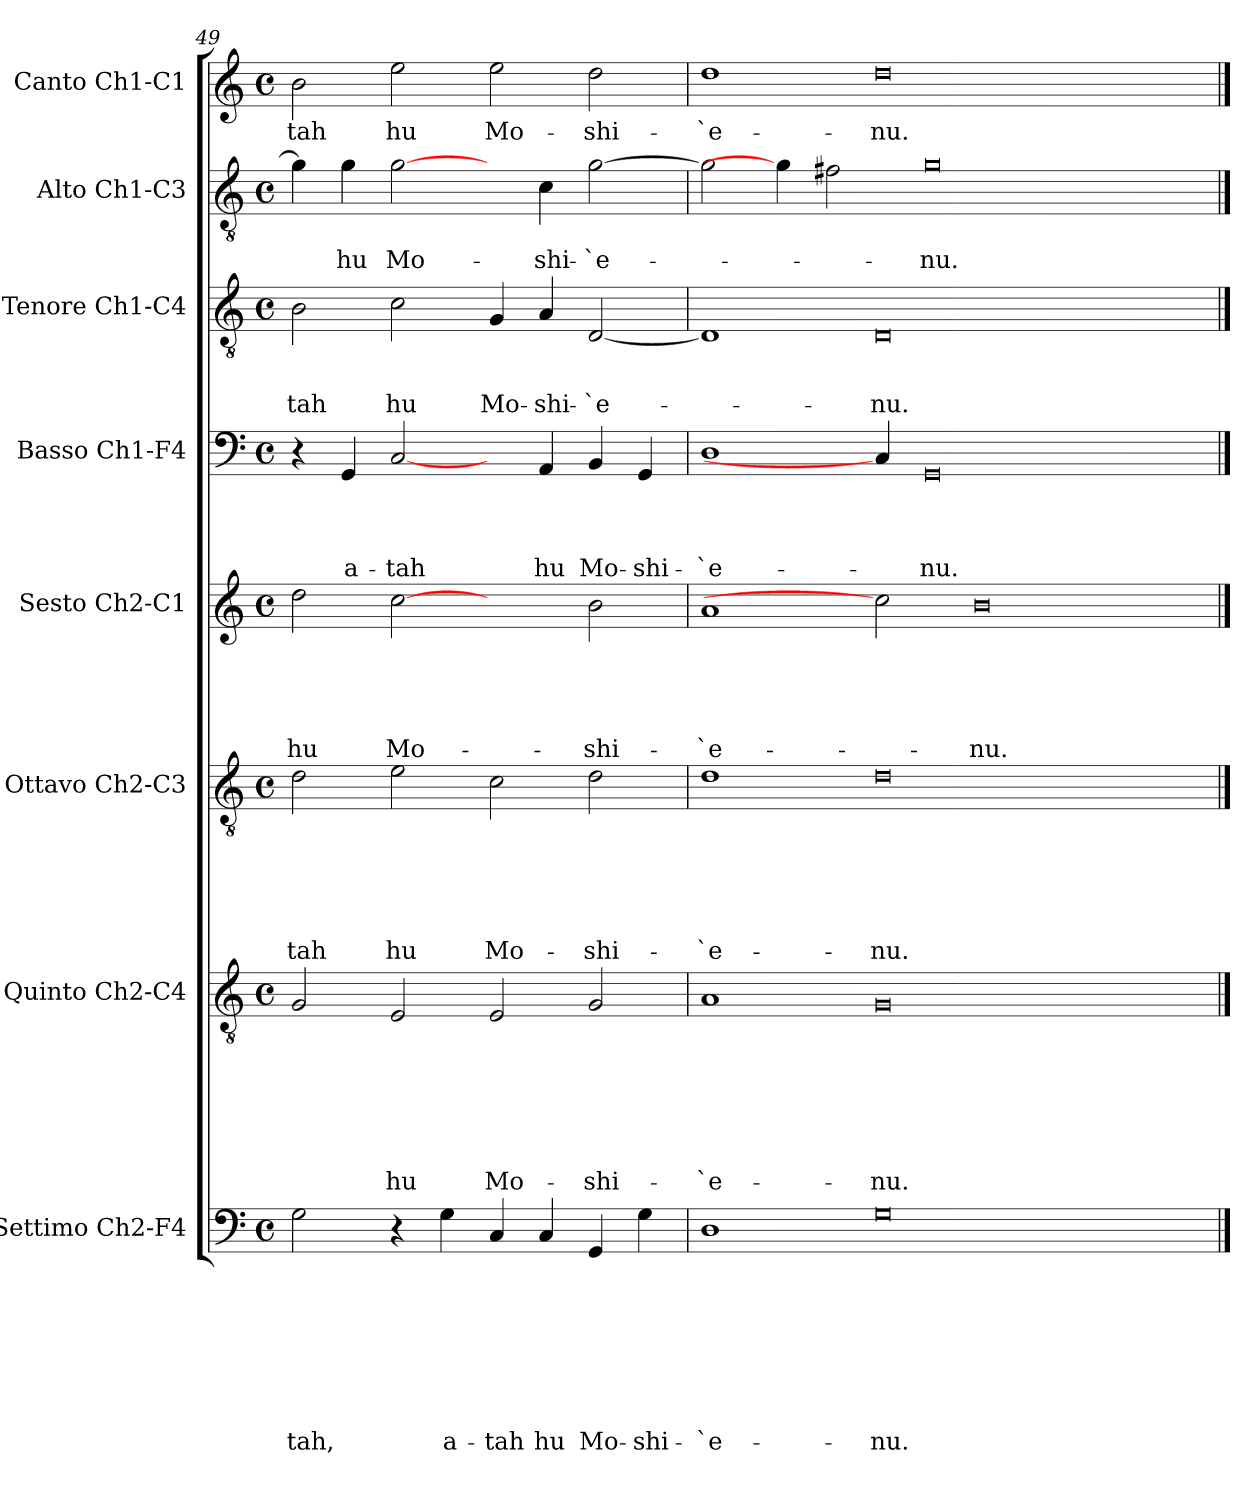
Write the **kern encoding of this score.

**kern	**text	**text	**text	**text	**text	**text	**text	**text	**kern	**text	**text	**text	**text	**text	**text	**text	**kern	**text	**text	**text	**text	**text	**text	**kern	**text	**text	**text	**text	**text	**kern	**text	**text	**text	**text	**kern	**text	**text	**text	**kern	**text	**text	**kern	**text
*part8	*part8	*part8	*part8	*part8	*part8	*part8	*part8	*part8	*part7	*part7	*part7	*part7	*part7	*part7	*part7	*part7	*part6	*part6	*part6	*part6	*part6	*part6	*part6	*part5	*part5	*part5	*part5	*part5	*part5	*part4	*part4	*part4	*part4	*part4	*part3	*part3	*part3	*part3	*part2	*part2	*part2	*part1	*part1
*staff8	*staff8	*staff8	*staff8	*staff8	*staff8	*staff8	*staff8	*staff8	*staff7	*staff7	*staff7	*staff7	*staff7	*staff7	*staff7	*staff7	*staff6	*staff6	*staff6	*staff6	*staff6	*staff6	*staff6	*staff5	*staff5	*staff5	*staff5	*staff5	*staff5	*staff4	*staff4	*staff4	*staff4	*staff4	*staff3	*staff3	*staff3	*staff3	*staff2	*staff2	*staff2	*staff1	*staff1
*I"Settimo Ch2-F4	*	*	*	*	*	*	*	*	*I"Quinto Ch2-C4	*	*	*	*	*	*	*	*I"Ottavo Ch2-C3	*	*	*	*	*	*	*I"Sesto Ch2-C1	*	*	*	*	*	*I"Basso Ch1-F4	*	*	*	*	*I"Tenore Ch1-C4	*	*	*	*I"Alto Ch1-C3	*	*	*I"Canto Ch1-C1	*
*	*	*	*	*	*	*	*	*	*	*	*	*	*	*	*	*	*	*	*	*	*	*	*	*	*	*	*	*	*	*I'B	*	*	*	*	*I'T	*	*	*	*I'A	*	*	*I'C	*
*clefF4	*	*	*	*	*	*	*	*	*clefGv2	*	*	*	*	*	*	*	*clefGv2	*	*	*	*	*	*	*clefG2	*	*	*	*	*	*clefF4	*	*	*	*	*clefGv2	*	*	*	*clefGv2	*	*	*clefG2	*
*k[]	*	*	*	*	*	*	*	*	*k[]	*	*	*	*	*	*	*	*k[]	*	*	*	*	*	*	*k[]	*	*	*	*	*	*k[]	*	*	*	*	*k[]	*	*	*	*k[]	*	*	*k[]	*
*C:	*	*	*	*	*	*	*	*	*C:	*	*	*	*	*	*	*	*C:	*	*	*	*	*	*	*C:	*	*	*	*	*	*C:	*	*	*	*	*C:	*	*	*	*C:	*	*	*C:	*
*M4/4	*	*	*	*	*	*	*	*	*M4/4	*	*	*	*	*	*	*	*M4/4	*	*	*	*	*	*	*M4/4	*	*	*	*	*	*M4/4	*	*	*	*	*M4/4	*	*	*	*M4/4	*	*	*M4/4	*
*met(c)	*	*	*	*	*	*	*	*	*met(c)	*	*	*	*	*	*	*	*met(c)	*	*	*	*	*	*	*met(c)	*	*	*	*	*	*met(c)	*	*	*	*	*met(c)	*	*	*	*met(c)	*	*	*met(c)	*
=49	=49	=49	=49	=49	=49	=49	=49	=49	=49	=49	=49	=49	=49	=49	=49	=49	=49	=49	=49	=49	=49	=49	=49	=49	=49	=49	=49	=49	=49	=49	=49	=49	=49	=49	=49	=49	=49	=49	=49	=49	=49	=49	=49
!	!	!	!	!	!	!	!	!LO:LY:b	!	!	!	!	!	!	!	!	!	!	!	!	!	!	!LO:LY:b	!	!	!	!	!	!LO:LY:b	!	!	!	!	!	!	!	!	!LO:LY:b	!	!	!	!	!LO:LY:b
2G\	.	.	.	.	.	.	.	-tah,	2G/	.	.	.	.	.	.	.	2d\	.	.	.	.	.	-tah	2dd\	.	.	.	.	hu	4r	.	.	.	.	2B\	.	.	-tah	4g\]	.	.	2b\	-tah
!	!	!	!	!	!	!	!	!	!	!	!	!	!	!	!	!	!	!	!	!	!	!	!	!	!	!	!	!	!	!	!	!	!	!LO:LY:b	!	!	!	!	!	!	!LO:LY:b	!	!
.	.	.	.	.	.	.	.	.	.	.	.	.	.	.	.	.	.	.	.	.	.	.	.	.	.	.	.	.	.	4GG/	.	.	.	a-	.	.	.	.	4g\	.	hu	.	.
!	!	!	!	!	!	!	!	!	!	!	!	!	!	!	!	!LO:LY:b	!	!	!	!	!	!	!LO:LY:b	!	!	!	!	!	!LO:LY:b	!	!	!	!	!LO:LY:b	!	!	!	!LO:LY:b	!	!	!LO:LY:b	!	!LO:LY:b
4r	.	.	.	.	.	.	.	.	2E/	.	.	.	.	.	.	hu	2e\	.	.	.	.	.	hu	[2cc	.	.	.	.	Mo-	[2C/	.	.	.	-tah	2c\	.	.	hu	[2g\	.	Mo-	2ee\	hu
!	!	!	!	!	!	!	!	!LO:LY:b	!	!	!	!	!	!	!	!	!	!	!	!	!	!	!	!	!	!	!	!	!	!	!	!	!	!	!	!	!	!	!	!	!	!	!
4G\	.	.	.	.	.	.	.	a-	.	.	.	.	.	.	.	.	.	.	.	.	.	.	.	.	.	.	.	.	.	.	.	.	.	.	.	.	.	.	.	.	.	.	.
!	!	!	!	!	!	!	!	!LO:LY:b	!	!	!	!	!	!	!	!LO:LY:b	!	!	!	!	!	!	!LO:LY:b	!	!	!	!	!	!	!	!	!	!	!	!	!	!	!LO:LY:b	!	!	!	!	!LO:LY:b
4C/	.	.	.	.	.	.	.	-tah	2E/	.	.	.	.	.	.	Mo-	2c\	.	.	.	.	.	Mo-	2ryy	.	.	.	.	.	4ryy	.	.	.	.	4G/	.	.	Mo-	4ryy	.	.	2ee\	Mo-
!	!	!	!	!	!	!	!	!LO:LY:b	!	!	!	!	!	!	!	!	!	!	!	!	!	!	!	!	!	!	!	!	!	!	!	!	!	!LO:LY:b	!	!	!	!LO:LY:b	!	!	!LO:LY:b	!	!
4C/	.	.	.	.	.	.	.	hu	.	.	.	.	.	.	.	.	.	.	.	.	.	.	.	.	.	.	.	.	.	4AA/	.	.	.	hu	4A/	.	.	-shi-	4c\	.	-shi-	.	.
!	!	!	!	!	!	!	!	!LO:LY:b	!	!	!	!	!	!	!	!LO:LY:b	!	!	!	!	!	!	!LO:LY:b	!	!	!	!	!	!LO:LY:b	!	!	!	!	!LO:LY:b	!	!	!	!LO:LY:b	!	!	!LO:LY:b	!	!LO:LY:b
4GG/	.	.	.	.	.	.	.	Mo-	2G/	.	.	.	.	.	.	-shi-	2d\	.	.	.	.	.	-shi-	2b\	.	.	.	.	-shi-	4BB/	.	.	.	Mo-	[2D/	.	.	-`e-	[2g\	.	-`e-	2dd\	-shi-
!	!	!	!	!	!	!	!	!LO:LY:b	!	!	!	!	!	!	!	!	!	!	!	!	!	!	!	!	!	!	!	!	!	!	!	!	!	!LO:LY:b	!	!	!	!	!	!	!	!	!
4G\	.	.	.	.	.	.	.	-shi-	.	.	.	.	.	.	.	.	.	.	.	.	.	.	.	.	.	.	.	.	.	4GG/	.	.	.	-shi-	.	.	.	.	.	.	.	.	.
=50	=50	=50	=50	=50	=50	=50	=50	=50	=50	=50	=50	=50	=50	=50	=50	=50	=50	=50	=50	=50	=50	=50	=50	=50	=50	=50	=50	=50	=50	=50	=50	=50	=50	=50	=50	=50	=50	=50	=50	=50	=50	=50	=50
!	!	!	!	!	!	!	!	!LO:LY:b	!	!	!	!	!	!	!	!LO:LY:b	!	!	!	!	!	!	!LO:LY:b	!	!	!	!	!	!LO:LY:b	!	!	!	!	!LO:LY:b	!	!	!	!	!	!	!	!	!LO:LY:b
1D	.	.	.	.	.	.	.	-`e-	1A	.	.	.	.	.	.	-`e-	1d	.	.	.	.	.	-`e-	1a	.	.	.	.	-`e-	1D	.	.	.	-`e-	1D]	.	.	.	2g\]	.	.	1dd	-`e-
.	.	.	.	.	.	.	.	.	.	.	.	.	.	.	.	.	.	.	.	.	.	.	.	.	.	.	.	.	.	.	.	.	.	.	.	.	.	.	4g\]	.	.	.	.
.	.	.	.	.	.	.	.	.	.	.	.	.	.	.	.	.	.	.	.	.	.	.	.	.	.	.	.	.	.	.	.	.	.	.	.	.	.	.	2f#X\	.	.	.	.
!	!	!	!	!	!	!	!	!LO:LY:b	!	!	!	!	!	!	!	!LO:LY:b	!	!	!	!	!	!	!LO:LY:b	!	!	!	!	!	!	!	!	!	!	!	!	!	!	!LO:LY:b	!	!	!	!	!LO:LY:b
0G	.	.	.	.	.	.	.	-nu.	0G	.	.	.	.	.	.	-nu.	0d	.	.	.	.	.	-nu.	2cc]	.	.	.	.	.	4C/]	.	.	.	.	0D	.	.	-nu.	.	.	.	0dd	-nu.
!	!	!	!	!	!	!	!	!	!	!	!	!	!	!	!	!	!	!	!	!	!	!	!	!	!	!	!	!	!	!	!	!	!	!LO:LY:b	!	!	!	!	!	!	!LO:LY:b	!	!
.	.	.	.	.	.	.	.	.	.	.	.	.	.	.	.	.	.	.	.	.	.	.	.	.	.	.	.	.	.	0GG	.	.	.	-nu.	.	.	.	.	0g	.	-nu.	.	.
!	!	!	!	!	!	!	!	!	!	!	!	!	!	!	!	!	!	!	!	!	!	!	!	!	!	!	!	!	!LO:LY:b	!	!	!	!	!	!	!	!	!	!	!	!	!	!
.	.	.	.	.	.	.	.	.	.	.	.	.	.	.	.	.	.	.	.	.	.	.	.	0b	.	.	.	.	-nu.	.	.	.	.	.	.	.	.	.	.	.	.	.	.
2ryy	.	.	.	.	.	.	.	.	2ryy	.	.	.	.	.	.	.	2ryy	.	.	.	.	.	.	.	.	.	.	.	.	.	.	.	.	.	2ryy	.	.	.	.	.	.	2ryy	.
.	.	.	.	.	.	.	.	.	.	.	.	.	.	.	.	.	.	.	.	.	.	.	.	.	.	.	.	.	.	4ryy	.	.	.	.	.	.	.	.	4ryy	.	.	.	.
==	==	==	==	==	==	==	==	==	==	==	==	==	==	==	==	==	==	==	==	==	==	==	==	==	==	==	==	==	==	==	==	==	==	==	==	==	==	==	==	==	==	==	==
*-	*-	*-	*-	*-	*-	*-	*-	*-	*-	*-	*-	*-	*-	*-	*-	*-	*-	*-	*-	*-	*-	*-	*-	*-	*-	*-	*-	*-	*-	*-	*-	*-	*-	*-	*-	*-	*-	*-	*-	*-	*-	*-	*-
